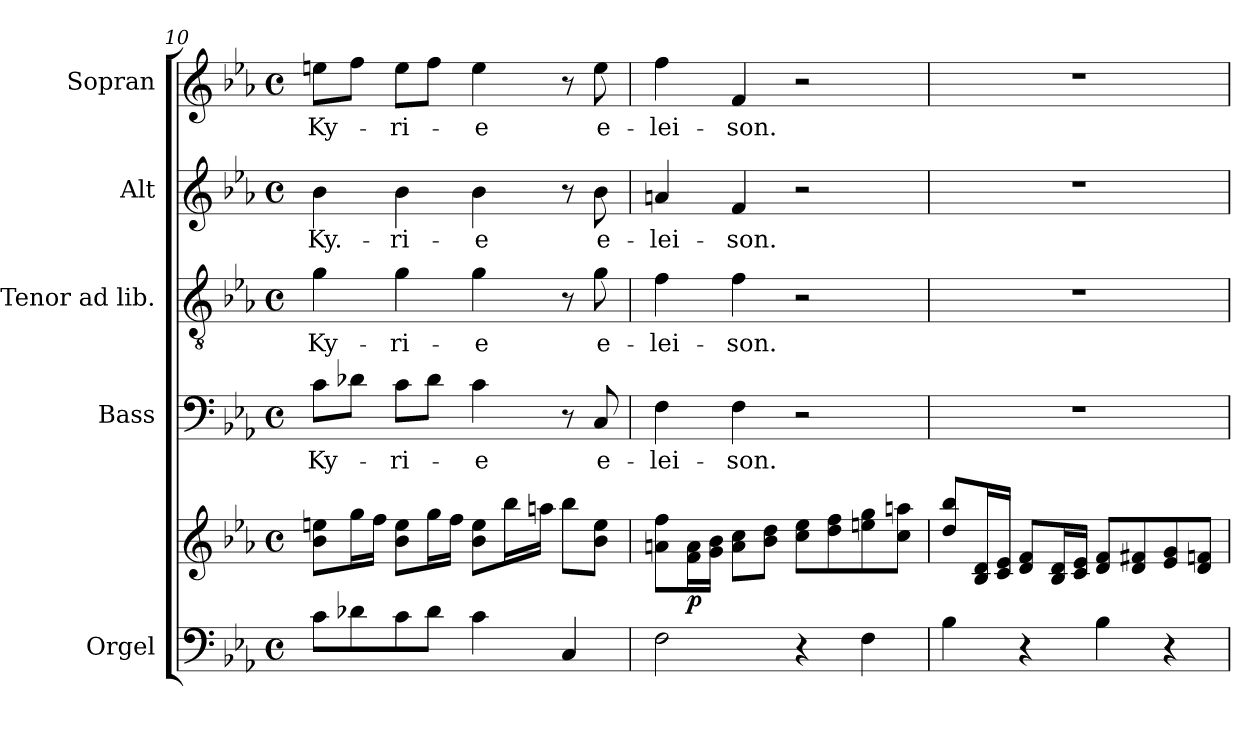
**kern	**kern	**dynam	**kern	**text	**kern	**text	**kern	**text	**kern	**text
*part5	*part5	*part5	*part4	*part4	*part3	*part3	*part2	*part2	*part1	*part1
*staff6	*staff5	*staff5/6	*staff4	*staff4	*staff3	*staff3	*staff2	*staff2	*staff1	*staff1
*I"Orgel	*	*	*I"Bass	*	*I"Tenor ad lib.	*	*I"Alt	*	*I"Sopran	*
*	*	*	*I'B.	*	*I'T.	*	*I'A.	*	*I'S.	*
*clefF4	*clefG2	*	*clefF4	*	*clefGv2	*	*clefG2	*	*clefG2	*
*k[b-e-a-]	*k[b-e-a-]	*	*k[b-e-a-]	*	*k[b-e-a-]	*	*k[b-e-a-]	*	*k[b-e-a-]	*
*E-:	*E-:	*	*E-:	*	*E-:	*	*E-:	*	*E-:	*
*M4/4	*M4/4	*	*M4/4	*	*M4/4	*	*M4/4	*	*M4/4	*
*met(c)	*met(c)	*	*met(c)	*	*met(c)	*	*met(c)	*	*met(c)	*
=10	=10	=10	=10	=10	=10	=10	=10	=10	=10	=10
!	!	!	!	!LO:LY:b	!	!LO:LY:b	!	!LO:LY:b	!	!LO:LY:b
8c\L	8b-\ 8een\L	.	8c\L	Ky-	4g\	Ky-	4b-\	Ky.-	8een\L	Ky-
8d-X\	16gg\L	.	8d-X\J	.	.	.	.	.	8ff\J	.
.	16ff\JJ	.	.	.	.	.	.	.	.	.
!	!	!	!	!LO:LY:b	!	!LO:LY:b	!	!LO:LY:b	!	!LO:LY:b
8c\	8b-\ 8ee\L	.	8c\L	-ri-	4g\	-ri-	4b-\	-ri-	8ee\L	-ri-
8d-\J	16gg\L	.	8d-\J	.	.	.	.	.	8ff\J	.
.	16ff\JJ	.	.	.	.	.	.	.	.	.
!	!	!	!	!LO:LY:b	!	!LO:LY:b	!	!LO:LY:b	!	!LO:LY:b
4c\	8b-\ 8ee\L	.	4c\	-e	4g\	-e	4b-\	-e	4ee\	-e
.	16bb-\L	.	.	.	.	.	.	.	.	.
.	16aan\JJ	.	.	.	.	.	.	.	.	.
4C/	8bb-\L	.	8r	.	8r	.	8r	.	8r	.
!	!	!	!	!LO:LY:b	!	!LO:LY:b	!	!LO:LY:b	!	!LO:LY:b
.	8b-\ 8ee\J	.	8C/	e-	8g\	e-	8b-\	e-	8ee\	e-
!!LO:PB:g=z
=11	=11	=11	=11	=11	=11	=11	=11	=11	=11	=11
!	!	!	!	!LO:LY:b	!	!LO:LY:b	!	!LO:LY:b	!	!LO:LY:b
2F\	8an\ 8ff\L	.	4F\	-lei-	4f\	-lei-	4an/	-lei-	4ff\	-lei-
!	!	!LO:DY:b	!	!	!	!	!	!	!	!
.	16f\ 16a\L	p	.	.	.	.	.	.	.	.
.	16g\ 16b-\JJ	.	.	.	.	.	.	.	.	.
!	!	!	!	!LO:LY:b	!	!LO:LY:b	!	!LO:LY:b	!	!LO:LY:b
.	8a\ 8cc\L	.	4F\	-son.	4f\	-son.	4f/	-son.	4f/	-son.
.	8b-\ 8dd\J	.	.	.	.	.	.	.	.	.
4r	8cc\ 8ee-\L	.	2r	.	2r	.	2r	.	2r	.
.	8dd\ 8ff\	.	.	.	.	.	.	.	.	.
4F\	8een\ 8gg\	.	.	.	.	.	.	.	.	.
.	8cc\ 8aan\J	.	.	.	.	.	.	.	.	.
=12	=12	=12	=12	=12	=12	=12	=12	=12	=12	=12
4B-\	8dd/ 8bb-/L	.	1r	.	1r	.	1r	.	1r	.
.	16B-/ 16d/L	.	.	.	.	.	.	.	.	.
.	16c/ 16e-/JJ	.	.	.	.	.	.	.	.	.
4r	8d/ 8f/L	.	.	.	.	.	.	.	.	.
.	16B-/ 16d/L	.	.	.	.	.	.	.	.	.
.	16c/ 16e-/JJ	.	.	.	.	.	.	.	.	.
4B-\	8d/ 8f/L	.	.	.	.	.	.	.	.	.
.	8d/ 8f#X/	.	.	.	.	.	.	.	.	.
4r	8e-/ 8g/	.	.	.	.	.	.	.	.	.
.	8d/ 8fn/J	.	.	.	.	.	.	.	.	.
=	=	=	=	=	=	=	=	=	=	=
*-	*-	*-	*-	*-	*-	*-	*-	*-	*-	*-
